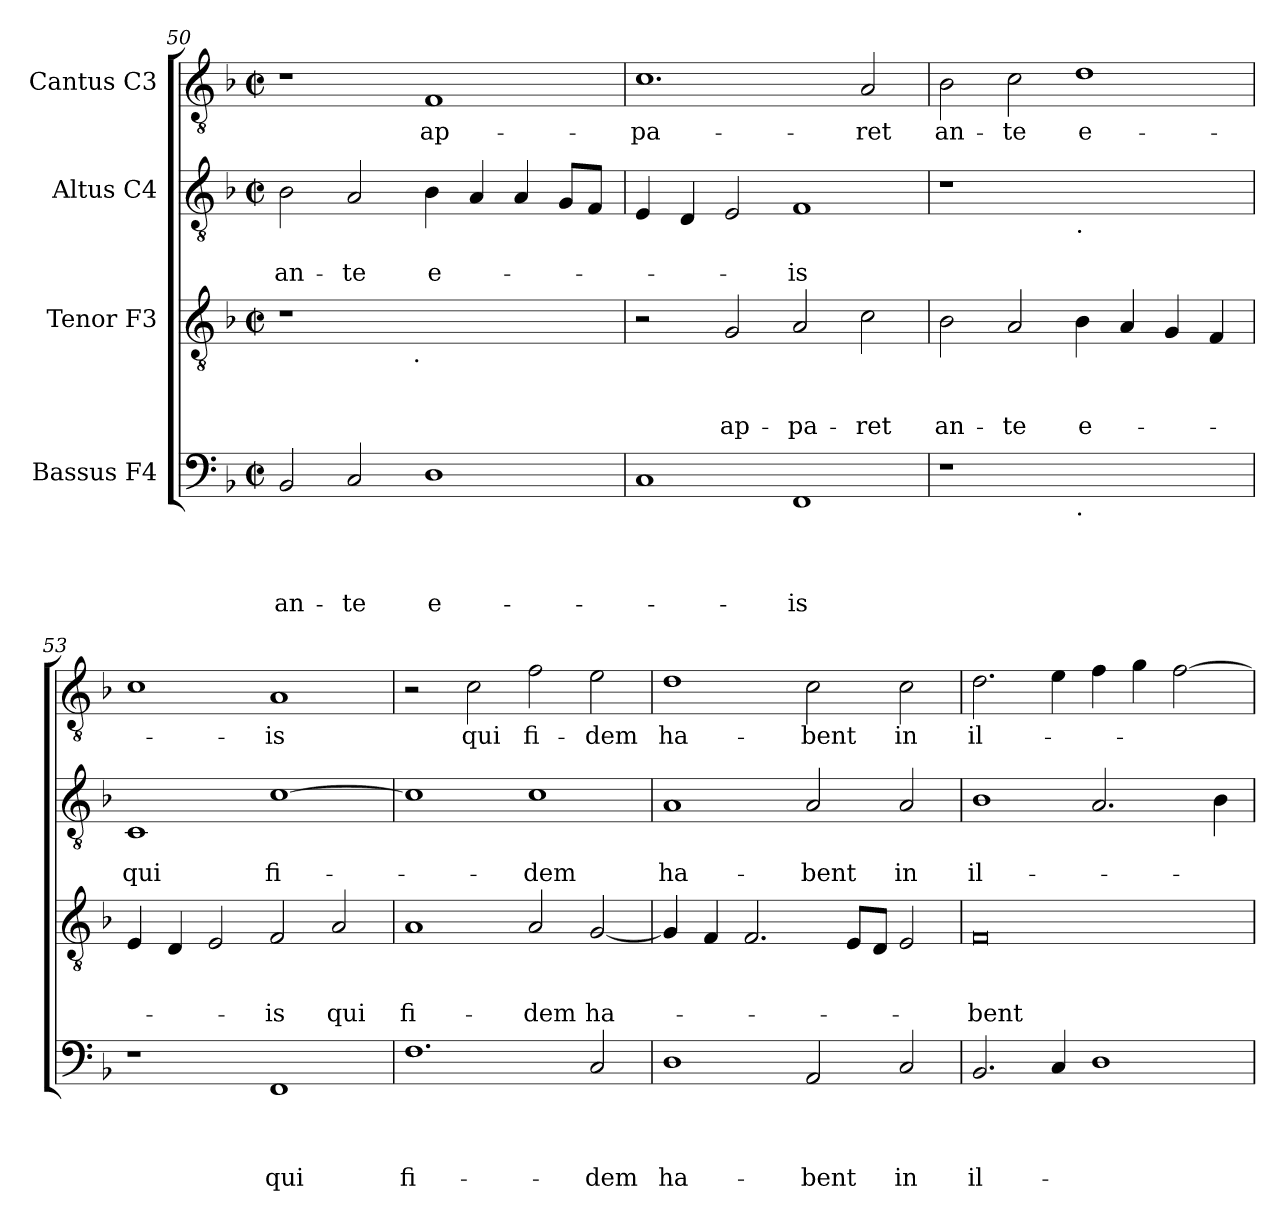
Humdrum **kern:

**kern	**text	**text	**text	**text	**kern	**text	**text	**text	**kern	**text	**text	**kern	**text
*part4	*part4	*part4	*part4	*part4	*part3	*part3	*part3	*part3	*part2	*part2	*part2	*part1	*part1
*staff4	*staff4	*staff4	*staff4	*staff4	*staff3	*staff3	*staff3	*staff3	*staff2	*staff2	*staff2	*staff1	*staff1
*I"Bassus F4	*	*	*	*	*I"Tenor F3	*	*	*	*I"Altus C4	*	*	*I"Cantus C3	*
*clefF4	*	*	*	*	*clefGv2	*	*	*	*clefGv2	*	*	*clefGv2	*
*k[b-]	*	*	*	*	*k[b-]	*	*	*	*k[b-]	*	*	*k[b-]	*
*F:	*	*	*	*	*F:	*	*	*	*F:	*	*	*F:	*
*M2/2	*	*	*	*	*M2/2	*	*	*	*M2/2	*	*	*M2/2	*
*met(c|)	*	*	*	*	*met(c|)	*	*	*	*met(c|)	*	*	*met(c|)	*
=50	=50	=50	=50	=50	=50	=50	=50	=50	=50	=50	=50	=50	=50
!	!	!	!	!LO:LY:b	!	!	!	!	!	!	!LO:LY:b	!	!
*	*	*	*	*	*^	*	*	*	*	*	*	*	*
2BB-/	.	.	.	an-	1r	2ryy	.	.	.	2B-\	.	an-	1r	.
!	!	!	!	!LO:LY:b	!	!	!	!	!	!	!	!LO:LY:b	!	!
2C/	.	.	.	-te	.	4...ryy	.	.	.	2A/	.	-te	.	.
!	!	!	!	!	!	!LO:TX:b:t=.	!	!	!	!	!	!	!	!
.	.	.	.	.	.	1ryy	.	.	.	.	.	.	.	.
!	!	!	!	!LO:LY:b	!	!	!	!	!	!	!	!LO:LY:b	!	!LO:LY:b
1D	.	.	.	e-	1ryy	.	.	.	.	4B-\	.	e-	1F	ap-
.	.	.	.	.	.	.	.	.	.	4A/	.	.	.	.
.	.	.	.	.	.	.	.	.	.	4A/	.	.	.	.
.	.	.	.	.	.	.	.	.	.	8G/L	.	.	.	.
.	.	.	.	.	.	.	.	.	.	8F/J	.	.	.	.
.	.	.	.	.	.	32ryy	.	.	.	.	.	.	.	.
=51	=51	=51	=51	=51	=51	=51	=51	=51	=51	=51	=51	=51	=51	=51
!	!	!	!	!	!	!	!	!	!	!	!	!	!	!LO:LY:b
*	*	*	*	*	*v	*v	*	*	*	*	*	*	*	*
1C	.	.	.	.	2r	.	.	.	4E/	.	.	1.c	-pa-
.	.	.	.	.	.	.	.	.	4D/	.	.	.	.
!	!	!	!	!	!	!	!	!LO:LY:b	!	!	!	!	!
.	.	.	.	.	2G/	.	.	ap-	2E/	.	.	.	.
!	!	!	!	!LO:LY:b	!	!	!	!LO:LY:b	!	!	!LO:LY:b	!	!
1FF	.	.	.	-is	2A/	.	.	-pa-	1F	.	-is	.	.
!	!	!	!	!	!	!	!	!LO:LY:b	!	!	!	!	!LO:LY:b
.	.	.	.	.	2c\	.	.	-ret	.	.	.	2A/	-ret
!!LO:LB:g=z
=52	=52	=52	=52	=52	=52	=52	=52	=52	=52	=52	=52	=52	=52
!	!	!	!	!	!	!	!	!LO:LY:b	!	!	!	!	!LO:LY:b
1r	.	.	.	.	2B-\	.	.	an-	1r	.	.	2B-\	an-
!	!	!	!	!	!	!	!	!LO:LY:b	!	!	!	!	!LO:LY:b
.	.	.	.	.	2A/	.	.	-te	.	.	.	2c\	-te
!	!	!	!	!	!	!	!	!	!LO:TX:b:t=.	!	!	!	!
!LO:TX:b:t=.	!	!	!	!	!	!	!	!	!	!	!	!	!
!	!	!	!	!	!	!	!	!LO:LY:b	!	!	!	!	!LO:LY:b
1ryy	.	.	.	.	4B-\	.	.	e-	1ryy	.	.	1d	e-
.	.	.	.	.	4A/	.	.	.	.	.	.	.	.
.	.	.	.	.	4G/	.	.	.	.	.	.	.	.
.	.	.	.	.	4F/	.	.	.	.	.	.	.	.
=53	=53	=53	=53	=53	=53	=53	=53	=53	=53	=53	=53	=53	=53
!	!	!	!	!	!	!	!	!	!	!	!LO:LY:b	!	!
1r	.	.	.	.	4E/	.	.	.	1C	.	qui	1c	.
.	.	.	.	.	4D/	.	.	.	.	.	.	.	.
.	.	.	.	.	2E/	.	.	.	.	.	.	.	.
!	!	!	!	!LO:LY:b	!	!	!	!LO:LY:b	!	!	!LO:LY:b	!	!LO:LY:b
1FF	.	.	.	qui	2F/	.	.	-is	[>1c	.	fi-	1A	-is
!	!	!	!	!	!	!	!	!LO:LY:b	!	!	!	!	!
.	.	.	.	.	2A/	.	.	qui	.	.	.	.	.
=54	=54	=54	=54	=54	=54	=54	=54	=54	=54	=54	=54	=54	=54
!	!	!	!	!LO:LY:b	!	!	!	!LO:LY:b	!	!	!	!	!
1.F	.	.	.	fi-	1A	.	.	fi-	1c]	.	.	2r	.
!	!	!	!	!	!	!	!	!	!	!	!	!	!LO:LY:b
.	.	.	.	.	.	.	.	.	.	.	.	2c\	qui
!	!	!	!	!	!	!	!	!LO:LY:b	!	!	!LO:LY:b	!	!LO:LY:b
.	.	.	.	.	2A/	.	.	-dem	1c	.	-dem	2f\	fi-
!	!	!	!	!LO:LY:b	!	!	!	!LO:LY:b	!	!	!	!	!LO:LY:b
2C/	.	.	.	-dem	[<2G/	.	.	ha-	.	.	.	2e\	-dem
=55	=55	=55	=55	=55	=55	=55	=55	=55	=55	=55	=55	=55	=55
!	!	!	!	!LO:LY:b	!	!	!	!	!	!	!LO:LY:b	!	!LO:LY:b
1D	.	.	.	ha-	4G/]	.	.	.	1A	.	ha-	1d	ha-
.	.	.	.	.	4F/	.	.	.	.	.	.	.	.
.	.	.	.	.	2.F/	.	.	.	.	.	.	.	.
!	!	!	!	!LO:LY:b	!	!	!	!	!	!	!LO:LY:b	!	!LO:LY:b
2AA/	.	.	.	-bent	.	.	.	.	2A/	.	-bent	2c\	-bent
.	.	.	.	.	8E/L	.	.	.	.	.	.	.	.
.	.	.	.	.	8D/J	.	.	.	.	.	.	.	.
!	!	!	!	!LO:LY:b	!	!	!	!	!	!	!LO:LY:b	!	!LO:LY:b
2C/	.	.	.	in	2E/	.	.	.	2A/	.	in	2c\	in
=56	=56	=56	=56	=56	=56	=56	=56	=56	=56	=56	=56	=56	=56
!	!	!	!	!LO:LY:b	!	!	!	!LO:LY:b	!	!	!LO:LY:b	!	!LO:LY:b
2.BB-/	.	.	.	il-	0F	.	.	-bent	1B-	.	il-	2.d\	il-
4C/	.	.	.	.	.	.	.	.	.	.	.	4e\	.
1D	.	.	.	.	.	.	.	.	2.A/	.	.	4f\	.
.	.	.	.	.	.	.	.	.	.	.	.	4g\	.
.	.	.	.	.	.	.	.	.	.	.	.	[>2f\	.
.	.	.	.	.	.	.	.	.	4B-\	.	.	.	.
=	=	=	=	=	=	=	=	=	=	=	=	=	=
*-	*-	*-	*-	*-	*-	*-	*-	*-	*-	*-	*-	*-	*-
